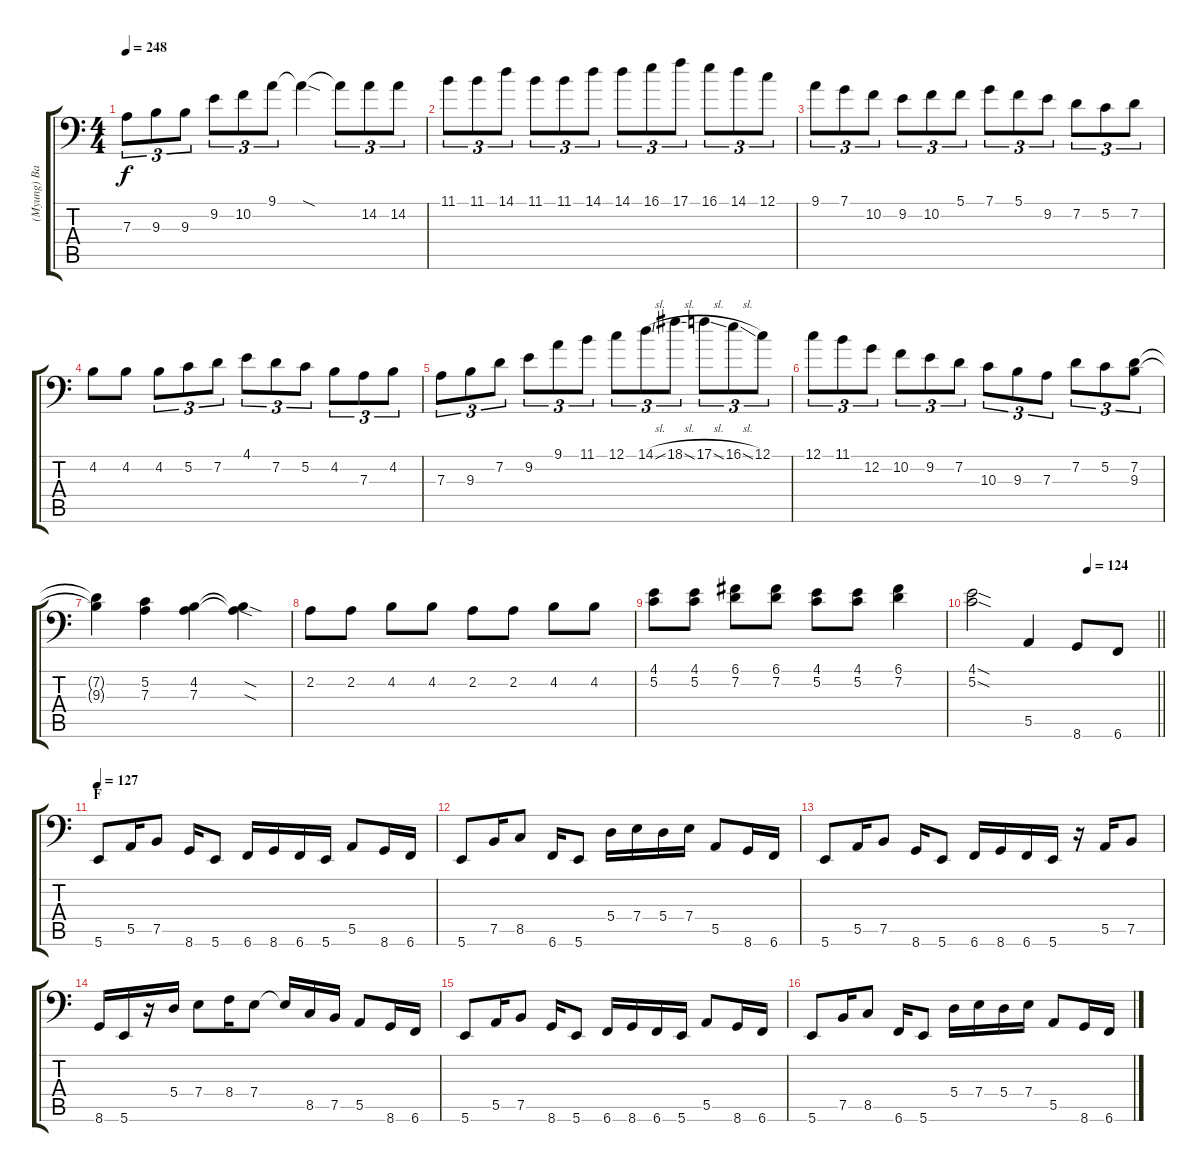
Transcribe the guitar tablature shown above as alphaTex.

\track ("(Myung) Bass" "(Myung) Ba") {instrument electricbassfinger}
\staff {score tabs}
\tuning (C3 G2 D2 A1 E1 B0) {hide}
\ts (4 4)
\tempo 248
\clef f4
\ks aminor
7.3.8{tu (3 2) dy f} 9.3.8{tu (3 2)} 9.3.8{tu (3 2)} 9.2.8{tu (3 2)} 10.2.8{tu (3 2)} 9.1.8{tu (3 2)} 9.1{sod t}.4 9.1{t}.8{tu (3 2)} 14.2.8{tu (3 2)} 14.2.8{tu (3 2)} |
11.1.8{tu (3 2)} 11.1.8{tu (3 2)} 14.1.8{tu (3 2)} 11.1.8{tu (3 2)} 11.1.8{tu (3 2)} 14.1.8{tu (3 2)} 14.1.8{tu (3 2)} 16.1.8{tu (3 2)} 17.1.8{tu (3 2)} 16.1.8{tu (3 2)} 14.1.8{tu (3 2)} 12.1.8{tu (3 2)} |
9.1.8{tu (3 2)} 7.1.8{tu (3 2)} 10.2.8{tu (3 2)} 9.2.8{tu (3 2)} 10.2.8{tu (3 2)} 5.1.8{tu (3 2)} 7.1.8{tu (3 2)} 5.1.8{tu (3 2)} 9.2.8{tu (3 2)} 7.2.8{tu (3 2)} 5.2.8{tu (3 2)} 7.2.8{tu (3 2)} |
4.2.8 4.2.8 4.2.8{tu (3 2)} 5.2.8{tu (3 2)} 7.2.8{tu (3 2)} 4.1.8{tu (3 2)} 7.2.8{tu (3 2)} 5.2.8{tu (3 2)} 4.2.8{tu (3 2)} 7.3.8{tu (3 2)} 4.2.8{tu (3 2)} |
7.3.8{tu (3 2)} 9.3.8{tu (3 2)} 7.2.8{tu (3 2)} 9.2.8{tu (3 2)} 9.1.8{tu (3 2)} 11.1.8{tu (3 2)} 12.1.8{tu (3 2)} 14.1{sl}.8{tu (3 2)} 18.1{sl}.8{tu (3 2)} 17.1{sl}.8{tu (3 2)} 16.1{sl}.8{tu (3 2)} 12.1.8{tu (3 2)} |
12.1.8{tu (3 2)} 11.1.8{tu (3 2)} 12.2.8{tu (3 2)} 10.2.8{tu (3 2)} 9.2.8{tu (3 2)} 7.2.8{tu (3 2)} 10.3.8{tu (3 2)} 9.3.8{tu (3 2)} 7.3.8{tu (3 2)} 7.2.8{tu (3 2)} 5.2.8{tu (3 2)} (7.2 9.3).8{tu (3 2)} |
(7.2{t} 9.3{t}).4 (5.2 7.3).4 (4.2 7.3).4 (4.2{sod t} 7.3{sod t}).4 |
2.2.8 2.2.8 4.2.8 4.2.8 2.2.8 2.2.8 4.2.8 4.2.8 |
(4.1 5.2).8 (4.1 5.2).8 (6.1 7.2).8 (6.1 7.2).8 (4.1 5.2).8 (4.1 5.2).8 (6.1 7.2).4 |
\tempo (124 0.625)
\barLineRight lightlight
(4.1{sod} 5.2{sod}).2 5.5.4 8.6.8 6.6.8 |
\section ("" "F")
\tempo 127
5.6.8 5.5.16 7.5.8 8.6.16 5.6.8 6.6.16 8.6.16 6.6.16 5.6.16 5.5.8 8.6.16 6.6.16 |
5.6.8 7.5.16 8.5.8 6.6.16 5.6.8 5.4.16 7.4.16 5.4.16 7.4.16 5.5.8 8.6.16 6.6.16 |
5.6.8 5.5.16 7.5.8 8.6.16 5.6.8 6.6.16 8.6.16 6.6.16 5.6.16 r.16 5.5.16 7.5.8 |
8.6.16 5.6.16 r.16 5.4.16 7.4.8 8.4.16 7.4.8 7.4{t}.16 8.5.16 7.5.16 5.5.8 8.6.16 6.6.16 |
5.6.8 5.5.16 7.5.8 8.6.16 5.6.8 6.6.16 8.6.16 6.6.16 5.6.16 5.5.8 8.6.16 6.6.16 |
5.6.8 7.5.16 8.5.8 6.6.16 5.6.8 5.4.16 7.4.16 5.4.16 7.4.16 5.5.8 8.6.16 6.6.16
